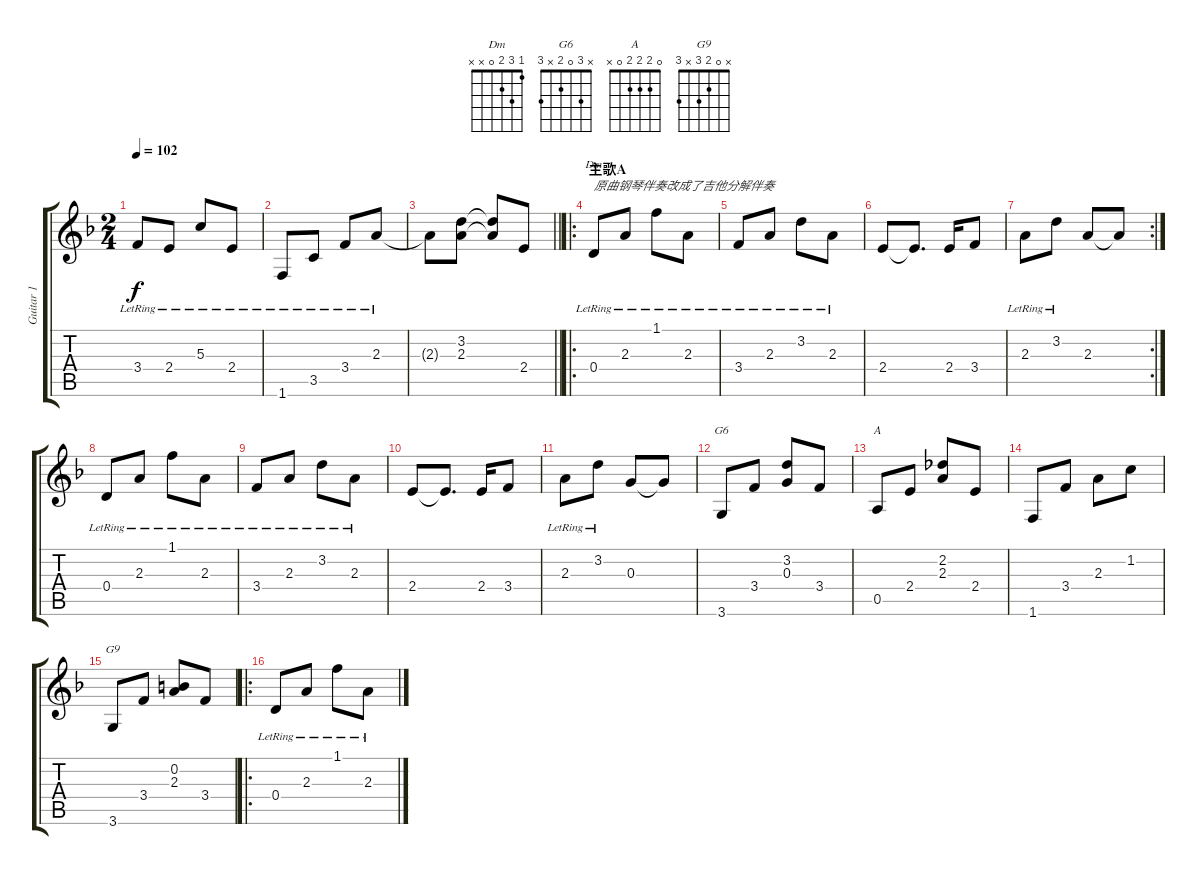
\track ("Guitar 1" "Guitar 1") {instrument acousticguitarsteel}
\staff {score tabs}
\tuning (E4 B3 G3 D3 A2 E2) {hide}
\chord ("Dm" 1 3 2 0 x x)
\chord ("G6" x 3 0 2 x 3)
\chord ("A" 0 2 2 2 0 x)
\chord ("G9" x 0 2 3 x 3)
\ts (2 4)
\tempo 102
\clef g2
\ks f
3.4{lr}.8{dy f} 2.4{lr}.8 5.3{lr}.8 2.4{lr}.8 |
1.6{lr}.8 3.5{lr}.8 3.4{lr}.8 2.3{lr}.8 |
\barLineRight lightlight
2.3{t}.8 (3.2 2.3).8 (3.2{t} 2.3{t}).8 2.4.8 |
\ro
\section ("" "主歌A")
0.4{lr}.8{ch "Dm" txt "原曲钢琴伴奏改成了吉他分解伴奏"} 2.3{lr}.8 1.1{lr}.8 2.3{lr}.8 |
3.4{lr}.8 2.3{lr}.8 3.2{lr}.8 2.3{lr}.8 |
2.4.8 2.4{t}.8{d} 2.4.16 3.4.8 |
\rc 2
2.3{lr}.8 3.2{lr}.8 2.3.8 2.3{t}.8 |
0.4{lr}.8 2.3{lr}.8 1.1{lr}.8 2.3{lr}.8 |
3.4{lr}.8 2.3{lr}.8 3.2{lr}.8 2.3{lr}.8 |
2.4.8 2.4{t}.8{d} 2.4.16 3.4.8 |
2.3{lr}.8 3.2{lr}.8 0.3.8 0.3{t}.8 |
3.6.8{ch "G6"} 3.4.8 (3.2 0.3).8 3.4.8 |
0.5.8{ch "A"} 2.4.8 (2.2 2.3).8 2.4.8 |
1.6.8 3.4.8 2.3.8 1.2.8 |
3.6.8{ch "G9"} 3.4.8 (0.2 2.3).8 3.4.8 |
\ro
0.4{lr}.8 2.3{lr}.8 1.1{lr}.8 2.3{lr}.8
